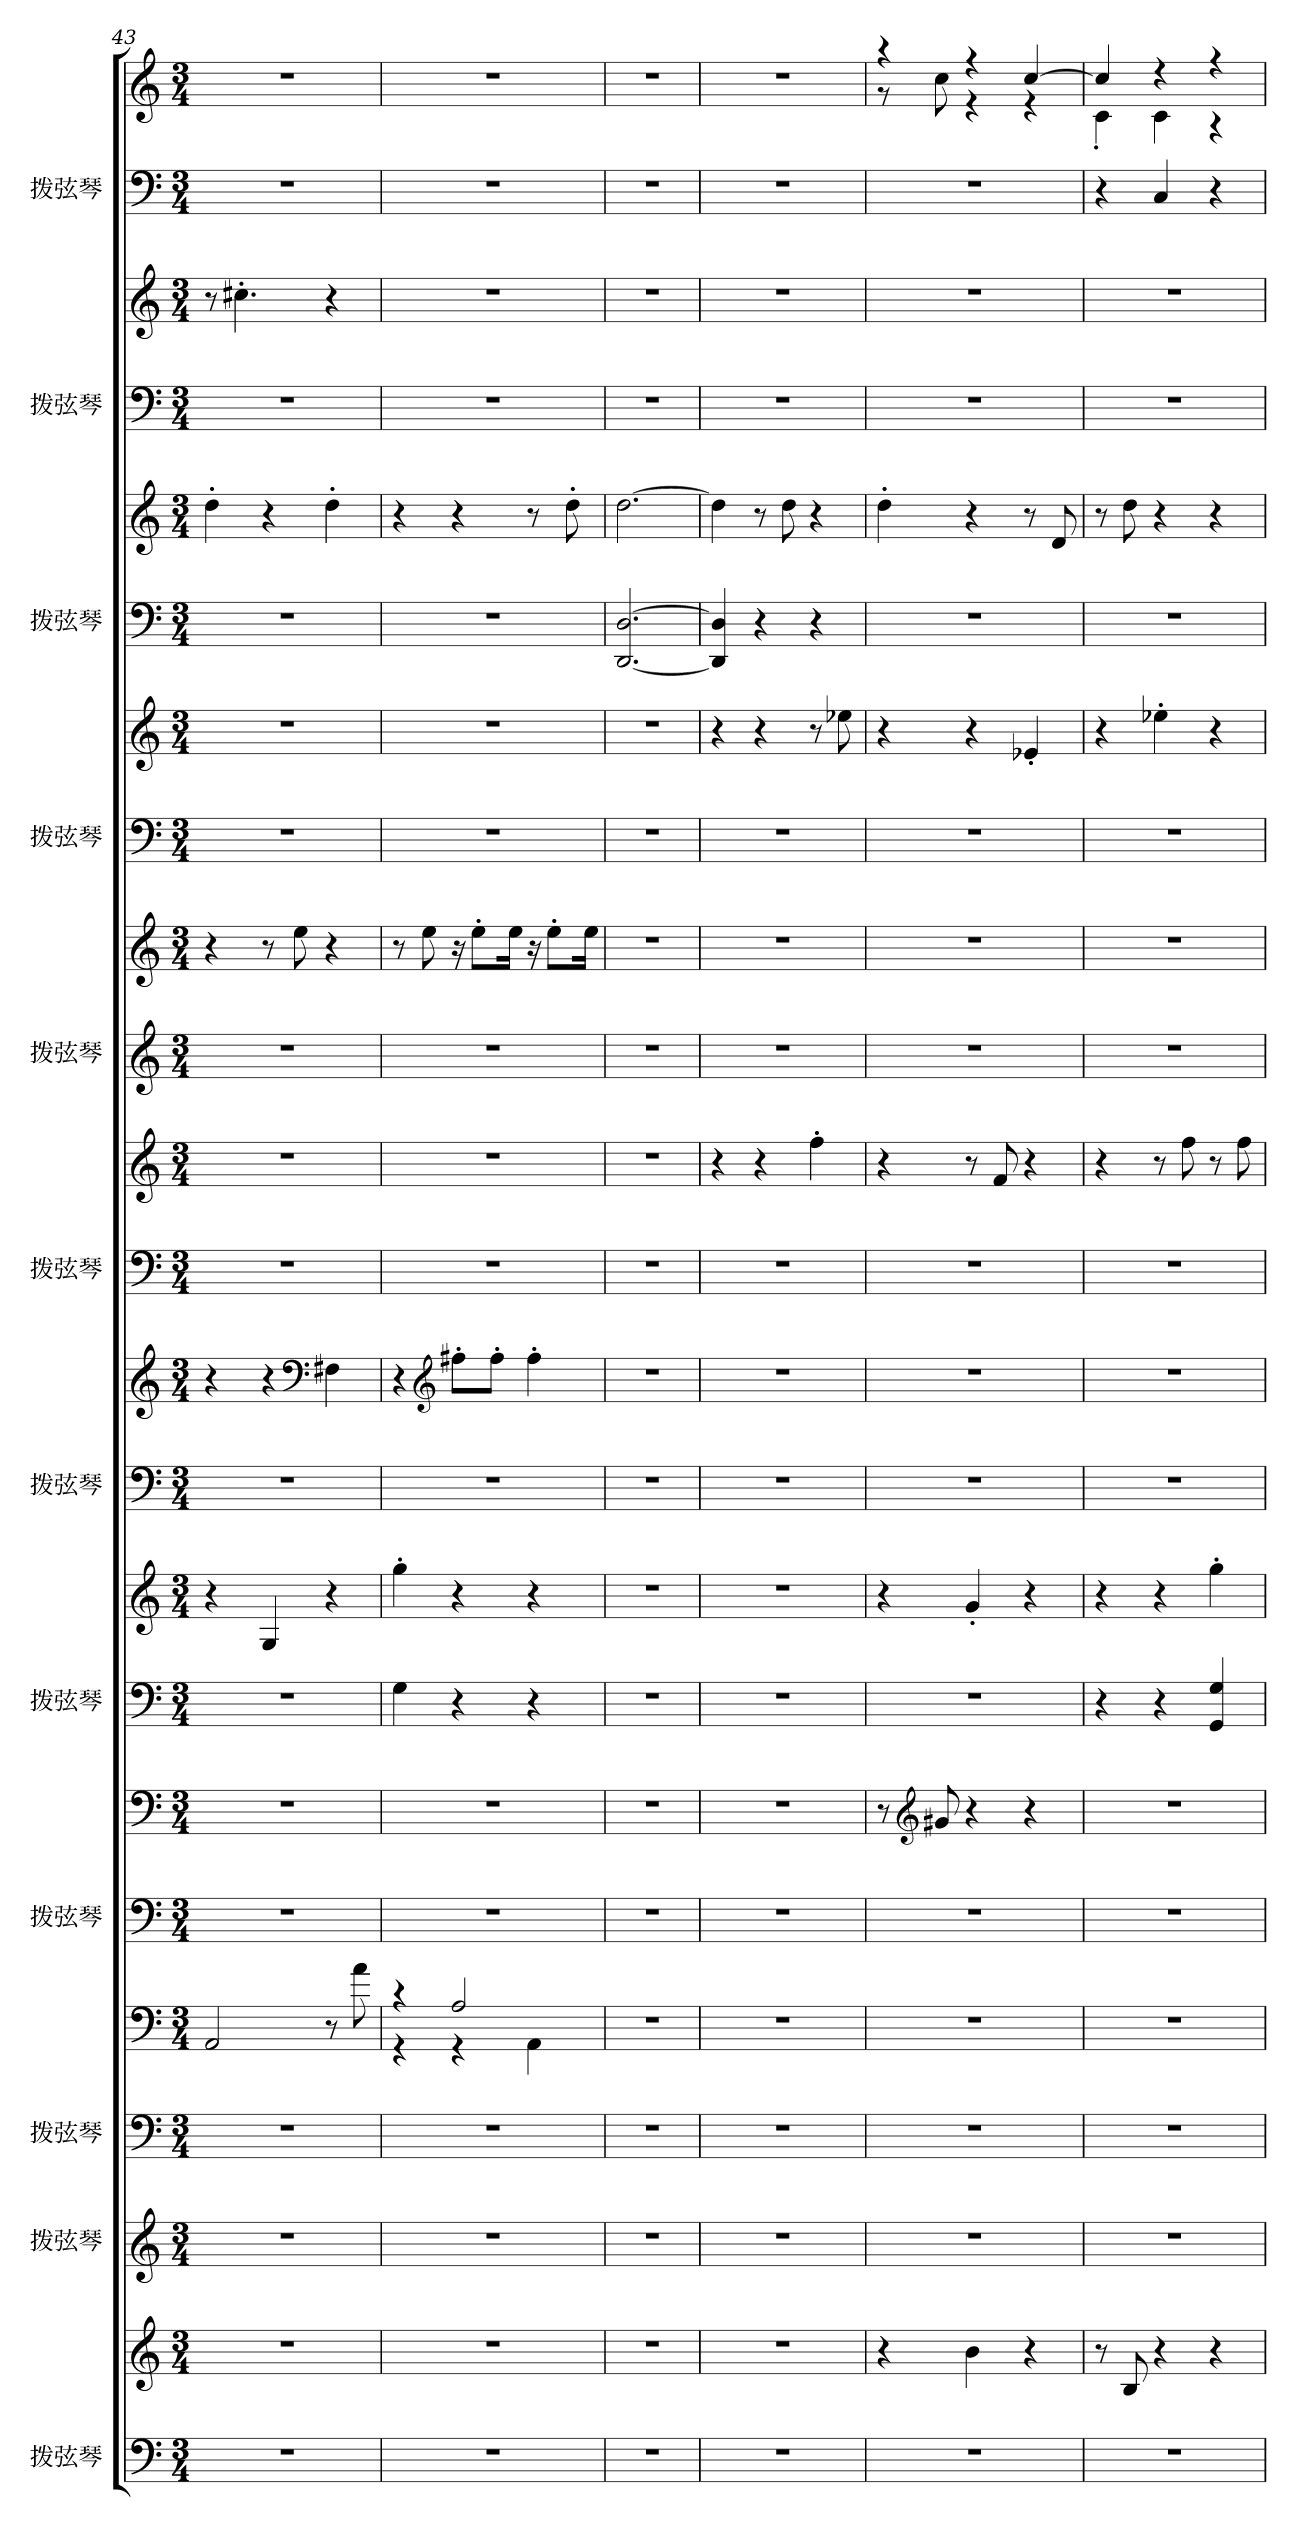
**kern	**kern	**kern	**kern	**kern	**kern	**kern	**kern	**kern	**kern	**kern	**kern	**kern	**kern	**kern	**kern	**kern	**kern	**kern	**kern	**kern	**kern	**kern
*part12	*part12	*part11	*part10	*part10	*part9	*part9	*part8	*part8	*part7	*part7	*part6	*part6	*part5	*part5	*part4	*part4	*part3	*part3	*part2	*part2	*part1	*part1
*staff23	*staff22	*staff21	*staff20	*staff19	*staff18	*staff17	*staff16	*staff15	*staff14	*staff13	*staff12	*staff11	*staff10	*staff9	*staff8	*staff7	*staff6	*staff5	*staff4	*staff3	*staff2	*staff1
*I"拨弦琴	*	*I"拨弦琴	*I"拨弦琴	*	*I"拨弦琴	*	*I"拨弦琴	*	*I"拨弦琴	*	*I"拨弦琴	*	*I"拨弦琴	*	*I"拨弦琴	*	*I"拨弦琴	*	*I"拨弦琴	*	*I"拨弦琴	*
!!LO:PB:g=z
*clefF4	*clefG2	*clefG2	*clefF4	*clefF4	*clefF4	*clefF4	*clefF4	*clefG2	*clefF4	*clefG2	*clefF4	*clefG2	*clefG2	*clefG2	*clefF4	*clefG2	*clefF4	*clefG2	*clefF4	*clefG2	*clefF4	*clefG2
*k[]	*k[]	*k[]	*k[]	*k[]	*k[]	*k[]	*k[]	*k[]	*k[]	*k[]	*k[]	*k[]	*k[]	*k[]	*k[]	*k[]	*k[]	*k[]	*k[]	*k[]	*k[]	*k[]
*M3/4	*M3/4	*M3/4	*M3/4	*M3/4	*M3/4	*M3/4	*M3/4	*M3/4	*M3/4	*M3/4	*M3/4	*M3/4	*M3/4	*M3/4	*M3/4	*M3/4	*M3/4	*M3/4	*M3/4	*M3/4	*M3/4	*M3/4
=43	=43	=43	=43	=43	=43	=43	=43	=43	=43	=43	=43	=43	=43	=43	=43	=43	=43	=43	=43	=43	=43	=43
2.r	2.r	2.r	2.r	2AA/	2.r	2.r	2.r	4r	2.r	4r	2.r	2.r	2.r	4r	2.r	2.r	2.r	4dd'\	2.r	8r	2.r	2.r
.	.	.	.	.	.	.	.	.	.	.	.	.	.	.	.	.	.	.	.	4.cc#X'\	.	.
.	.	.	.	.	.	.	.	4G/	.	4r	.	.	.	8r	.	.	.	4r	.	.	.	.
.	.	.	.	.	.	.	.	.	.	.	.	.	.	8ee\	.	.	.	.	.	.	.	.
*	*	*	*	*	*	*	*	*	*	*clefF4	*	*	*	*	*	*	*	*	*	*	*	*
.	.	.	.	8r	.	.	.	4r	.	4F#X\	.	.	.	4r	.	.	.	4dd'\	.	4r	.	.
.	.	.	.	8a\	.	.	.	.	.	.	.	.	.	.	.	.	.	.	.	.	.	.
=44	=44	=44	=44	=44	=44	=44	=44	=44	=44	=44	=44	=44	=44	=44	=44	=44	=44	=44	=44	=44	=44	=44
*	*	*	*	*^	*	*	*	*	*	*	*	*	*	*	*	*	*	*	*	*	*	*
2.r	2.r	2.r	2.r	4r	4r	2.r	2.r	4G\	4gg'\	2.r	4r	2.r	2.r	2.r	8r	2.r	2.r	2.r	4r	2.r	2.r	2.r	2.r
.	.	.	.	.	.	.	.	.	.	.	.	.	.	.	8ee\	.	.	.	.	.	.	.	.
*	*	*	*	*	*	*	*	*	*	*	*clefG2	*	*	*	*	*	*	*	*	*	*	*	*
.	.	.	.	2A/	4r	.	.	4r	4r	.	8ff#X'\L	.	.	.	16r	.	.	.	4r	.	.	.	.
.	.	.	.	.	.	.	.	.	.	.	.	.	.	.	8ee'\L	.	.	.	.	.	.	.	.
.	.	.	.	.	.	.	.	.	.	.	8ff#'\J	.	.	.	.	.	.	.	.	.	.	.	.
.	.	.	.	.	.	.	.	.	.	.	.	.	.	.	16ee\Jk	.	.	.	.	.	.	.	.
.	.	.	.	.	4AA\	.	.	4r	4r	.	4ff#'\	.	.	.	16r	.	.	.	8r	.	.	.	.
.	.	.	.	.	.	.	.	.	.	.	.	.	.	.	8ee'\L	.	.	.	.	.	.	.	.
.	.	.	.	.	.	.	.	.	.	.	.	.	.	.	.	.	.	.	8dd'\	.	.	.	.
.	.	.	.	.	.	.	.	.	.	.	.	.	.	.	16ee\Jk	.	.	.	.	.	.	.	.
*	*	*	*	*v	*v	*	*	*	*	*	*	*	*	*	*	*	*	*	*	*	*	*	*
=45	=45	=45	=45	=45	=45	=45	=45	=45	=45	=45	=45	=45	=45	=45	=45	=45	=45	=45	=45	=45	=45	=45
2.r	2.r	2.r	2.r	2.r	2.r	2.r	2.r	2.r	2.r	2.r	2.r	2.r	2.r	2.r	2.r	2.r	[2.DD/ [2.D/	[2.dd\	2.r	2.r	2.r	2.r
=46	=46	=46	=46	=46	=46	=46	=46	=46	=46	=46	=46	=46	=46	=46	=46	=46	=46	=46	=46	=46	=46	=46
2.r	2.r	2.r	2.r	2.r	2.r	2.r	2.r	2.r	2.r	2.r	2.r	4r	2.r	2.r	2.r	4r	4DD/] 4D/]	4dd\]	2.r	2.r	2.r	2.r
.	.	.	.	.	.	.	.	.	.	.	.	4r	.	.	.	4r	4r	8r	.	.	.	.
.	.	.	.	.	.	.	.	.	.	.	.	.	.	.	.	.	.	8dd\	.	.	.	.
.	.	.	.	.	.	.	.	.	.	.	.	4ff'\	.	.	.	8r	4r	4r	.	.	.	.
.	.	.	.	.	.	.	.	.	.	.	.	.	.	.	.	8ee-X\	.	.	.	.	.	.
=47	=47	=47	=47	=47	=47	=47	=47	=47	=47	=47	=47	=47	=47	=47	=47	=47	=47	=47	=47	=47	=47	=47
*	*	*	*	*	*	*	*	*	*	*	*	*	*	*	*	*	*	*	*	*	*	*^
2.r	4r	2.r	2.r	2.r	2.r	8r	2.r	4r	2.r	2.r	2.r	4r	2.r	2.r	2.r	4r	2.r	4dd'\	2.r	2.r	2.r	4r	8r
*	*	*	*	*	*	*clefG2	*	*	*	*	*	*	*	*	*	*	*	*	*	*	*	*	*
.	.	.	.	.	.	8g#X/	.	.	.	.	.	.	.	.	.	.	.	.	.	.	.	.	8cc\
.	4b\	.	.	.	.	4r	.	4g'/	.	.	.	8r	.	.	.	4r	.	4r	.	.	.	4r	4r
.	.	.	.	.	.	.	.	.	.	.	.	8f/	.	.	.	.	.	.	.	.	.	.	.
.	4r	.	.	.	.	4r	.	4r	.	.	.	4r	.	.	.	4e-X'/	.	8r	.	.	.	[4cc/	4r
.	.	.	.	.	.	.	.	.	.	.	.	.	.	.	.	.	.	8d/	.	.	.	.	.
!!LO:PB:g=z	!!
=48	=48	=48	=48	=48	=48	=48	=48	=48	=48	=48	=48	=48	=48	=48	=48	=48	=48	=48	=48	=48	=48	=48	=48
2.r	8r	2.r	2.r	2.r	2.r	2.r	4r	4r	2.r	2.r	2.r	4r	2.r	2.r	2.r	4r	2.r	8r	2.r	2.r	4r	4cc/]	4c'\
.	8B/	.	.	.	.	.	.	.	.	.	.	.	.	.	.	.	.	8dd\	.	.	.	.	.
.	4r	.	.	.	.	.	4r	4r	.	.	.	8r	.	.	.	4ee-X'\	.	4r	.	.	4C/	4r	4c\
.	.	.	.	.	.	.	.	.	.	.	.	8ff\	.	.	.	.	.	.	.	.	.	.	.
.	4r	.	.	.	.	.	4GG/ 4G/	4gg'\	.	.	.	8r	.	.	.	4r	.	4r	.	.	4r	4r	4r
.	.	.	.	.	.	.	.	.	.	.	.	8ff\	.	.	.	.	.	.	.	.	.	.	.
*	*	*	*	*	*	*	*	*	*	*	*	*	*	*	*	*	*	*	*	*	*	*v	*v
=	=	=	=	=	=	=	=	=	=	=	=	=	=	=	=	=	=	=	=	=	=	=
*-	*-	*-	*-	*-	*-	*-	*-	*-	*-	*-	*-	*-	*-	*-	*-	*-	*-	*-	*-	*-	*-	*-
